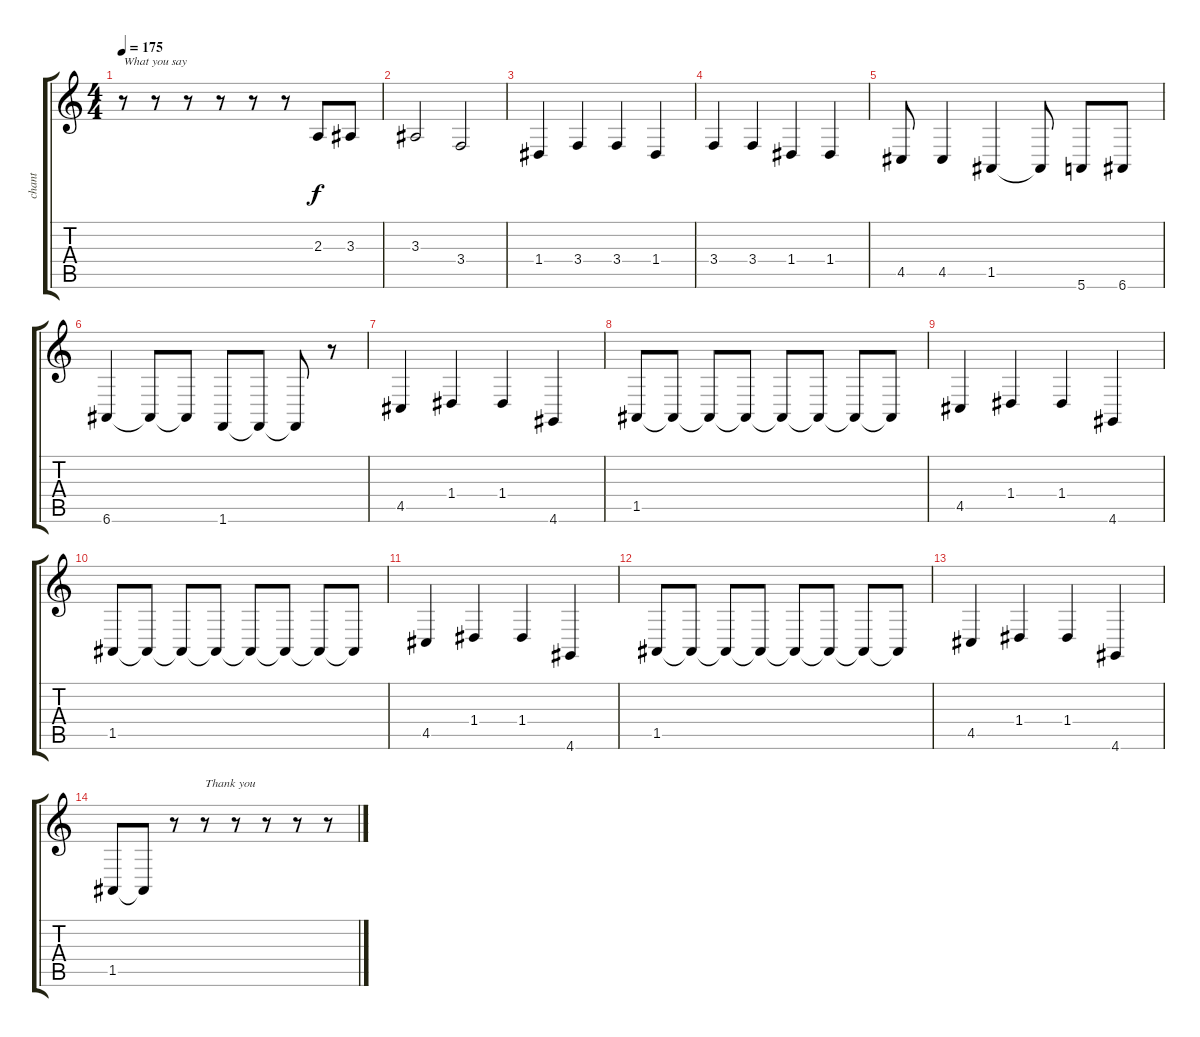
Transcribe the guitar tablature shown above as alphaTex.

\track ("chant" "chant") {instrument cello}
\staff {score tabs}
\tuning (E4 B3 G3 D3 A2 E2) {hide}
\ts (4 4)
\tempo 175
\clef g2
\ks c
r.8{txt "What you say" dy f} r.8 r.8 r.8 r.8 r.8 2.3.8 3.3.8 |
3.3.2 3.4.2 |
1.4.4 3.4.4 3.4.4 1.4.4 |
3.4.4 3.4.4 1.4.4 1.4.4 |
4.5.8 4.5.4 1.5.4 1.5{t}.8 5.6.8 6.6.8 |
6.6.4 6.6{t}.8 6.6{t}.8 1.6.8 1.6{t}.8 1.6{t}.8 r.8 |
4.5.4 1.4.4 1.4.4 4.6.4 |
1.5.8 1.5{t}.8 1.5{t}.8 1.5{t}.8 1.5{t}.8 1.5{t}.8 1.5{t}.8 1.5{t}.8 |
4.5.4 1.4.4 1.4.4 4.6.4 |
1.5.8 1.5{t}.8 1.5{t}.8 1.5{t}.8 1.5{t}.8 1.5{t}.8 1.5{t}.8 1.5{t}.8 |
4.5.4 1.4.4 1.4.4 4.6.4 |
1.5.8 1.5{t}.8 1.5{t}.8 1.5{t}.8 1.5{t}.8 1.5{t}.8 1.5{t}.8 1.5{t}.8 |
4.5.4 1.4.4 1.4.4 4.6.4 |
1.5.8 1.5{t}.8 r.8 r.8{txt "Thank you"} r.8 r.8 r.8 r.8
